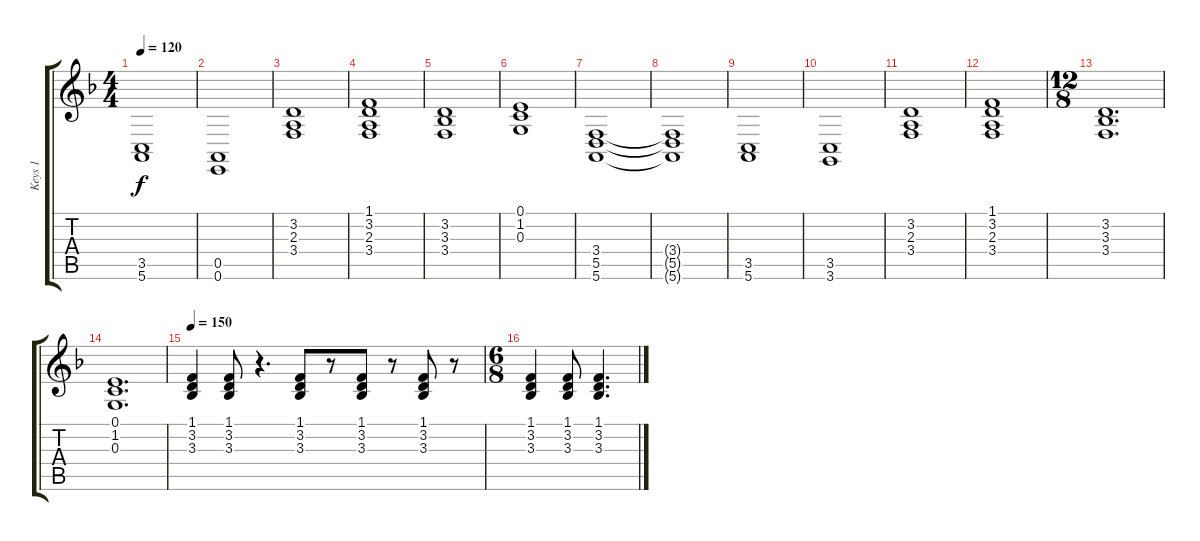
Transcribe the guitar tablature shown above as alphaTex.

\track ("Keys 1" "Keys 1") {instrument churchorgan}
\staff {score tabs}
\tuning (E4 B3 G3 D3 A2 E2) {hide}
\ts (4 4)
\tempo 120
\clef g2
\ks f
(3.5 5.6).1{dy f} |
(0.5 0.6).1 |
(3.2 2.3 3.4).1 |
(1.1 3.2 2.3 3.4).1 |
(3.2 3.3 3.4).1 |
(0.1 1.2 0.3).1 |
(3.4 5.5 5.6).1 |
(3.4{t} 5.5{t} 5.6{t}).1 |
(3.5 5.6).1 |
(3.5 3.6).1 |
(3.2 2.3 3.4).1 |
(1.1 3.2 2.3 3.4).1 |
\ts (12 8)
(3.2 3.3 3.4).1{d} |
(0.1 1.2 0.3).1{d} |
\tempo 150
(1.1 3.2 3.3).4 (1.1 3.2 3.3).8 r.4{d} (1.1 3.2 3.3).8 r.8 (1.1 3.2 3.3).8 r.8 (1.1 3.2 3.3).8 r.8 |
\ts (6 8)
(1.1 3.2 3.3).4 (1.1 3.2 3.3).8 (1.1 3.2 3.3).4{d}
